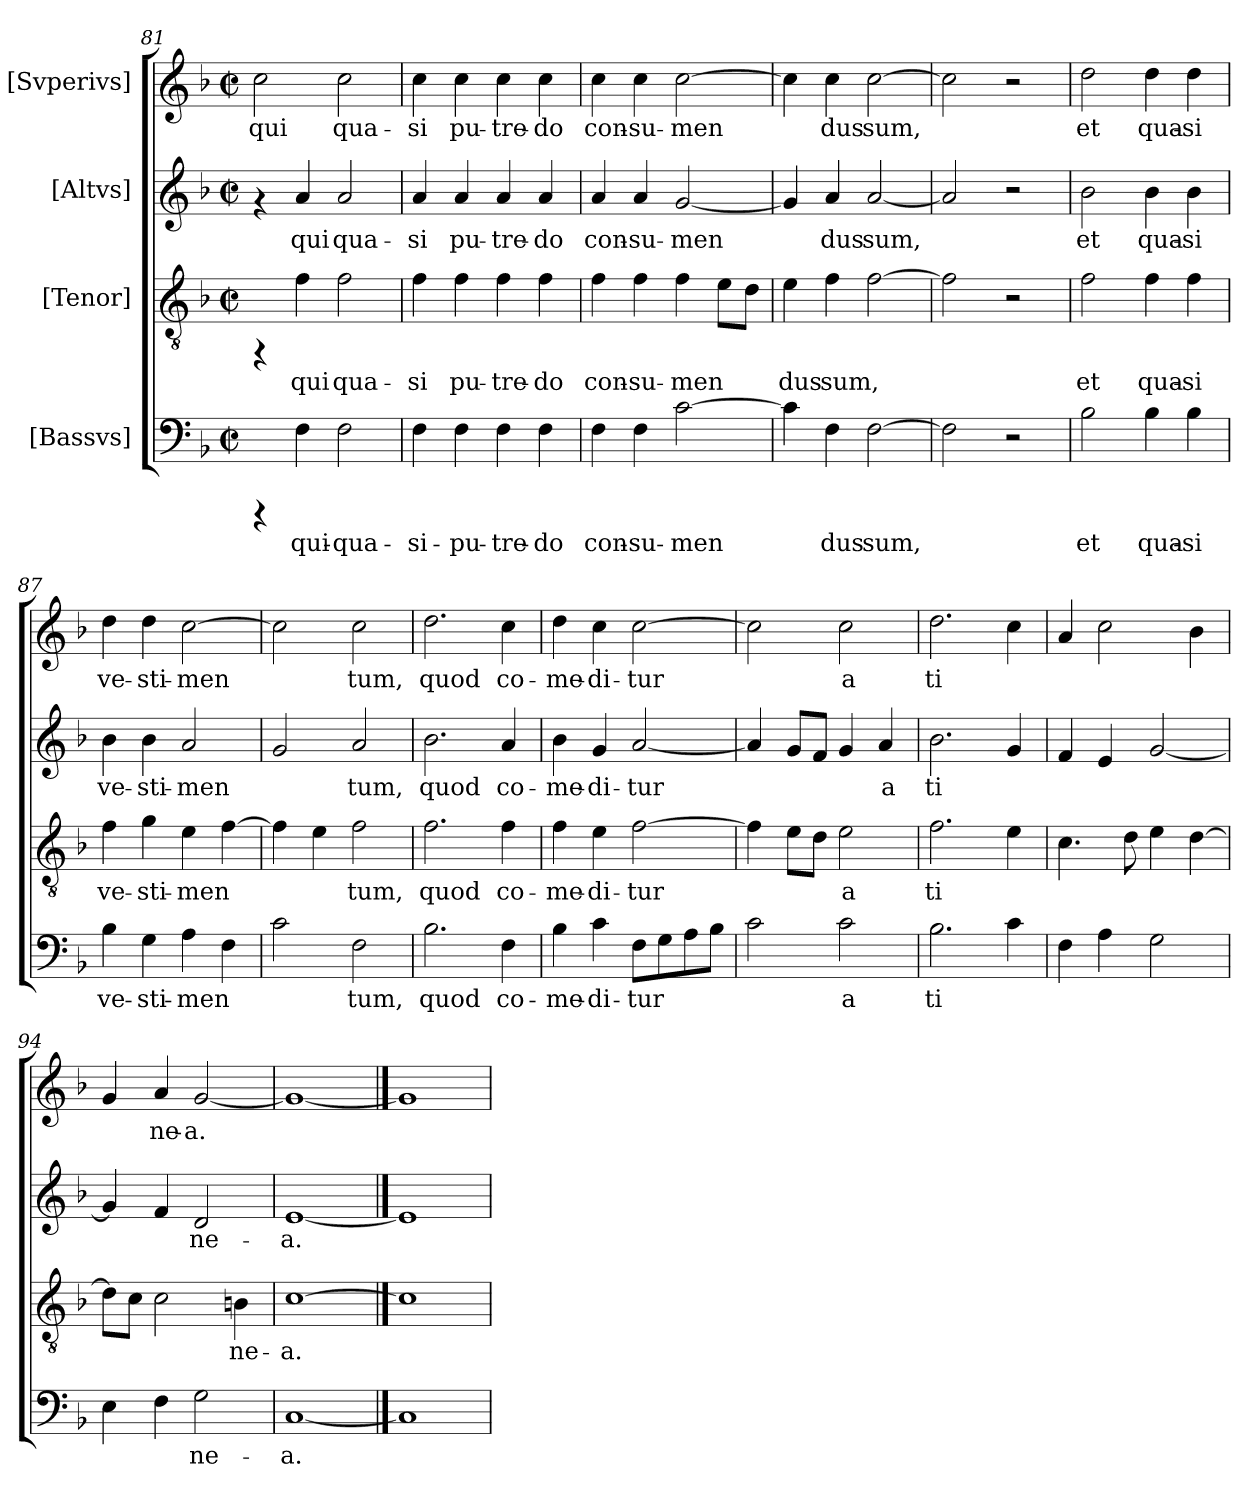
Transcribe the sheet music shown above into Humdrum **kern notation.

**kern	**text	**kern	**text	**kern	**text	**kern	**text
*part4	*part4	*part3	*part3	*part2	*part2	*part1	*part1
*staff4	*staff4	*staff3	*staff3	*staff2	*staff2	*staff1	*staff1
*I"[Bassvs]	*	*I"[Tenor]	*	*I"[Altvs]	*	*I"[Svperivs]	*
*clefF4	*	*clefGv2	*	*clefG2	*	*clefG2	*
*k[b-]	*	*k[b-]	*	*k[b-]	*	*k[b-]	*
*F:	*	*F:	*	*F:	*	*F:	*
*M2/2	*	*M2/2	*	*M2/2	*	*M2/2	*
*met(c|)	*	*met(c|)	*	*met(c|)	*	*met(c|)	*
=81	=81	=81	=81	=81	=81	=81	=81
!	!	!	!	!	!	!	!LO:LY:b
4rCCC	.	4rFF	.	4rf	.	2cc\	qui
!	!LO:LY:b:cj	!	!LO:LY:b:cj	!	!LO:LY:b:cj	!	!
4F\	qui-	4f\	qui	4a/	qui	.	.
!	!LO:LY:b:cj	!	!LO:LY:b:cj	!	!LO:LY:b:cj	!	!LO:LY:b
2F\	-qua-	2f\	qua-	2a/	qua-	2cc\	qua-
!!LO:LB:g=z
=82	=82	=82	=82	=82	=82	=82	=82
!	!LO:LY:b:cj	!	!LO:LY:b:cj	!	!LO:LY:b:cj	!	!LO:LY:b
4F\	-si-	4f\	-si	4a/	-si	4cc\	-si
!	!LO:LY:b:cj	!	!LO:LY:b:cj	!	!LO:LY:b:cj	!	!LO:LY:b
4F\	-pu-	4f\	pu-	4a/	pu-	4cc\	pu-
!	!LO:LY:b:cj	!	!LO:LY:b:cj	!	!LO:LY:b:cj	!	!LO:LY:b
4F\	-tre-	4f\	-tre-	4a/	-tre-	4cc\	-tre-
!	!LO:LY:b:cj	!	!LO:LY:b:cj	!	!LO:LY:b:cj	!	!LO:LY:b
4F\	-do	4f\	-do	4a/	-do	4cc\	-do
=83	=83	=83	=83	=83	=83	=83	=83
!	!LO:LY:b:cj	!	!LO:LY:b:cj	!	!LO:LY:b:cj	!	!LO:LY:b
4F\	con-	4f\	con-	4a/	con-	4cc\	con-
!	!LO:LY:b:cj	!	!LO:LY:b:cj	!	!LO:LY:b:cj	!	!LO:LY:b
4F\	-su-	4f\	-su-	4a/	-su-	4cc\	-su-
!	!LO:LY:b:cj	!	!LO:LY:b:cj	!	!LO:LY:b:cj	!	!LO:LY:b
[>2c\	-men-	4f\	-men-	[<2g/	-men-	[>2cc\	-men-
!	!	!	!LO:LY:b:cj	!	!	!	!
.	.	8e\L	--	.	.	.	.
!	!	!	!LO:LY:b:cj	!	!	!	!
.	.	8d\J	--	.	.	.	.
=84	=84	=84	=84	=84	=84	=84	=84
!	!LO:LY:b:cj	!	!LO:LY:b:cj	!	!LO:LY:b:cj	!	!LO:LY:b
4c\]	--	4e\	-dus	4g/]	--	4cc\]	--
!	!LO:LY:b:cj	!	!LO:LY:b:cj	!	!LO:LY:b:cj	!	!LO:LY:b
4F\	-dus	4f\	sum,	4a/	-dus	4cc\	-dus
!	!LO:LY:b:cj	!	!LO:LY:b:cj	!	!LO:LY:b:cj	!	!LO:LY:b
[>2F\	sum,	[>2f\	.	[<2a/	sum,	[>2cc\	sum,
=85	=85	=85	=85	=85	=85	=85	=85
!	!LO:LY:b:cj	!	!LO:LY:b:cj	!	!LO:LY:b:cj	!	!LO:LY:b
2F\]	.	2f\]	.	2a/]	.	2cc\]	.
2r	.	2r	.	2r	.	2r	.
=86	=86	=86	=86	=86	=86	=86	=86
!	!LO:LY:b:cj	!	!LO:LY:b:cj	!	!LO:LY:b:cj	!	!LO:LY:b
2B-\	et	2f\	et	2b-\	et	2dd\	et
!	!LO:LY:b:cj	!	!LO:LY:b:cj	!	!LO:LY:b:cj	!	!LO:LY:b
4B-\	qua-	4f\	qua-	4b-\	qua-	4dd\	qua-
!	!LO:LY:b:cj	!	!LO:LY:b:cj	!	!LO:LY:b:cj	!	!LO:LY:b
4B-\	-si	4f\	-si	4b-\	-si	4dd\	-si
=87	=87	=87	=87	=87	=87	=87	=87
!	!LO:LY:b:cj	!	!LO:LY:b:cj	!	!LO:LY:b:cj	!	!LO:LY:b
4B-\	ve-	4f\	ve-	4b-\	ve-	4dd\	ve-
!	!LO:LY:b:cj	!	!LO:LY:b:cj	!	!LO:LY:b:cj	!	!LO:LY:b
4G\	-sti-	4g\	-sti-	4b-\	-sti-	4dd\	-sti-
!	!LO:LY:b:cj	!	!LO:LY:b:cj	!	!LO:LY:b:cj	!	!LO:LY:b
4A\	-men-	4e\	-men-	2a/	-men-	[>2cc\	-men-
!	!LO:LY:b:cj	!	!LO:LY:b:cj	!	!	!	!
4F\	--	[>4f\	--	.	.	.	.
=88	=88	=88	=88	=88	=88	=88	=88
!	!LO:LY:b:cj	!	!LO:LY:b:cj	!	!LO:LY:b:cj	!	!LO:LY:b
2c\	--	4f\]	--	2g/	--	2cc\]	--
!	!	!	!LO:LY:b:cj	!	!	!	!
.	.	4e\	--	.	.	.	.
!	!LO:LY:b:cj	!	!LO:LY:b:cj	!	!LO:LY:b:cj	!	!LO:LY:b
2F\	-tum,	2f\	-tum,	2a/	-tum,	2cc\	-tum,
!!LO:PB:g=z
=89	=89	=89	=89	=89	=89	=89	=89
!	!LO:LY:b:cj	!	!LO:LY:b:cj	!	!LO:LY:b:cj	!	!LO:LY:b
2.B-\	quod	2.f\	quod	2.b-\	quod	2.dd\	quod
!	!LO:LY:b:cj	!	!LO:LY:b:cj	!	!LO:LY:b:cj	!	!LO:LY:b
4F\	co-	4f\	co-	4a/	co-	4cc\	co-
=90	=90	=90	=90	=90	=90	=90	=90
!	!LO:LY:b:cj	!	!LO:LY:b:cj	!	!LO:LY:b:cj	!	!LO:LY:b
4B-\	-me-	4f\	-me-	4b-\	-me-	4dd\	-me-
!	!LO:LY:b:cj	!	!LO:LY:b:cj	!	!LO:LY:b:cj	!	!LO:LY:b
4c\	-di-	4e\	-di-	4g/	-di-	4cc\	-di-
!	!LO:LY:b:cj	!	!LO:LY:b:cj	!	!LO:LY:b:cj	!	!LO:LY:b
8F\L	-tur	[>2f\	-tur	[<2a/	-tur	[>2cc\	-tur
!	!LO:LY:b:cj	!	!	!	!	!	!
8G\	.	.	.	.	.	.	.
!	!LO:LY:b:cj	!	!	!	!	!	!
8A\	.	.	.	.	.	.	.
!	!LO:LY:b:cj	!	!	!	!	!	!
8B-\J	.	.	.	.	.	.	.
=91	=91	=91	=91	=91	=91	=91	=91
!	!LO:LY:b:cj	!	!LO:LY:b:cj	!	!LO:LY:b:cj	!	!LO:LY:b
2c\	.	4f\]	.	4a/]	.	2cc\]	.
!	!	!	!LO:LY:b:cj	!	!LO:LY:b:cj	!	!
.	.	8e\L	.	8g/L	.	.	.
!	!	!	!LO:LY:b:cj	!	!LO:LY:b:cj	!	!
.	.	8d\J	.	8f/J	.	.	.
!	!LO:LY:b:cj	!	!LO:LY:b:cj	!	!LO:LY:b:cj	!	!LO:LY:b
2c\	a	2e\	a	4g/	.	2cc\	a
!	!	!	!	!	!LO:LY:b:cj	!	!
.	.	.	.	4a/	a	.	.
=92	=92	=92	=92	=92	=92	=92	=92
!	!LO:LY:b:cj	!	!LO:LY:b:cj	!	!LO:LY:b:cj	!	!LO:LY:b
2.B-\	ti-	2.f\	ti-	2.b-\	ti-	2.dd\	ti-
!	!LO:LY:b:cj	!	!LO:LY:b:cj	!	!LO:LY:b:cj	!	!LO:LY:b
4c\	--	4e\	--	4g/	--	4cc\	--
=93	=93	=93	=93	=93	=93	=93	=93
!	!LO:LY:b:cj	!	!LO:LY:b:cj	!	!LO:LY:b:cj	!	!LO:LY:b
4F\	--	4.c\	--	4f/	--	4a/	--
!	!LO:LY:b:cj	!	!	!	!LO:LY:b:cj	!	!LO:LY:b
4A\	--	.	.	4e/	--	2cc\	--
!	!	!	!LO:LY:b:cj	!	!	!	!
.	.	8d\	--	.	.	.	.
!	!LO:LY:b:cj	!	!LO:LY:b:cj	!	!LO:LY:b:cj	!	!
2G\	--	4e\	--	[<2g/	--	.	.
!	!	!	!LO:LY:b:cj	!	!	!	!LO:LY:b
.	.	[>4d\	--	.	.	4b-\	--
=94	=94	=94	=94	=94	=94	=94	=94
!	!LO:LY:b:cj	!	!LO:LY:b:cj	!	!LO:LY:b:cj	!	!LO:LY:b
4E\	--	8d\L]	--	4g/]	--	4g/	--
!	!	!	!LO:LY:b:cj	!	!	!	!
.	.	8c\J	--	.	.	.	.
!	!LO:LY:b:cj	!	!LO:LY:b:cj	!	!LO:LY:b:cj	!	!LO:LY:b
4F\	--	2c\	--	4f/	--	4a/	-ne-
!	!LO:LY:b:cj	!	!	!	!LO:LY:b:cj	!	!LO:LY:b
2G\	-ne-	.	.	2d/	-ne-	[<2g/	-a.
!	!	!	!LO:LY:b:cj	!	!	!	!
.	.	4Bn\	-ne-	.	.	.	.
=95	=95	=95	=95	=95	=95	=95	=95
!	!LO:LY:b:cj	!	!LO:LY:b:cj	!	!LO:LY:b:cj	!	!LO:LY:b
[1C	-a.	[1c	-a.	[1e	-a.	1g_	.
==96	==96	==96	==96	==96	==96	==96	==96
1C]	.	1c]	.	1e]	.	1g]	.
=	=	=	=	=	=	=	=
*-	*-	*-	*-	*-	*-	*-	*-
